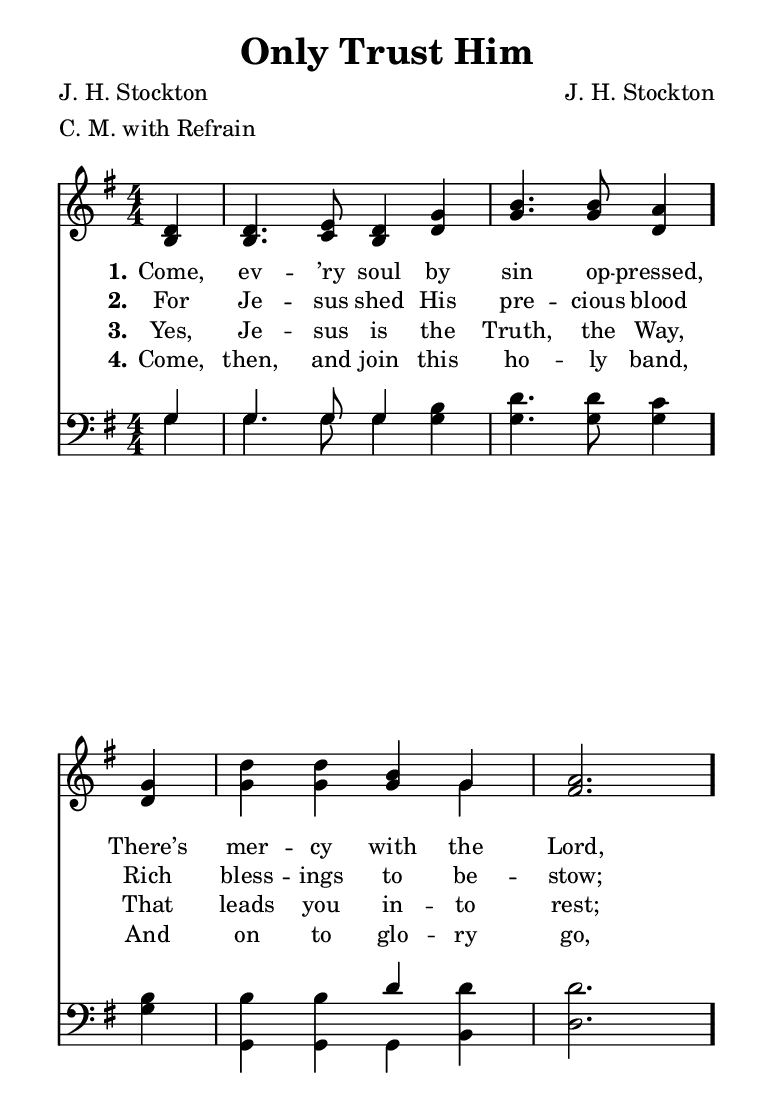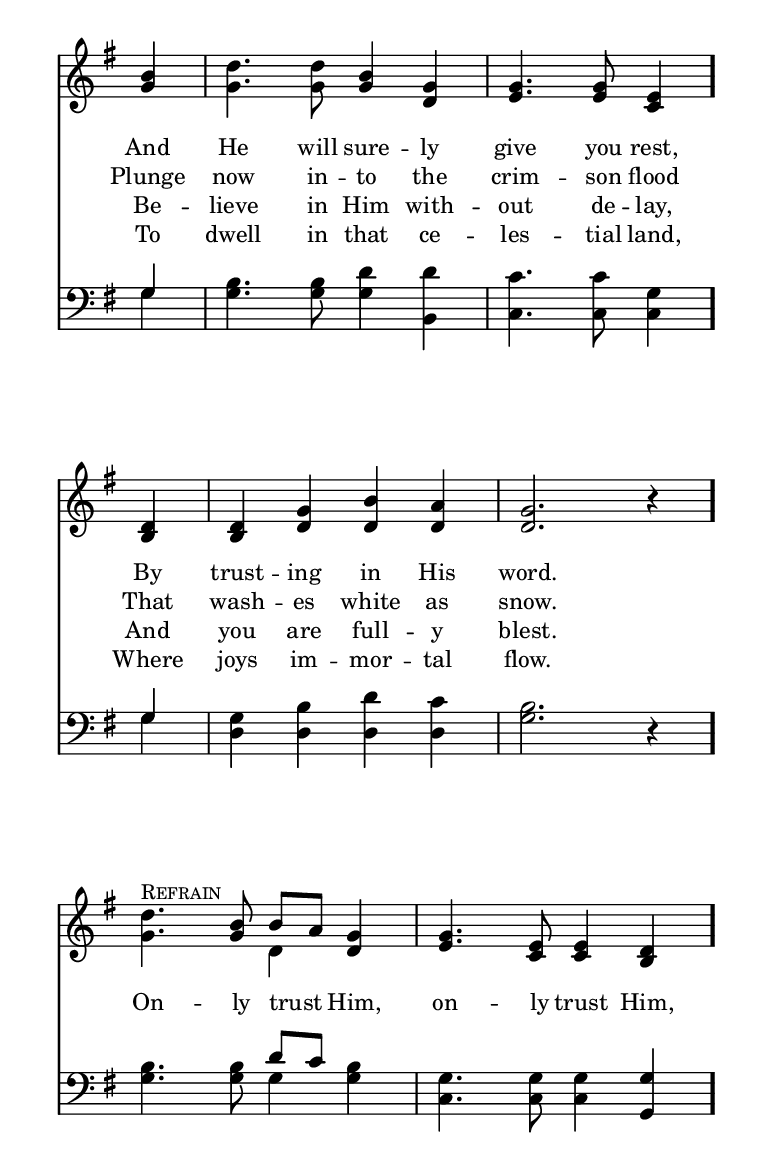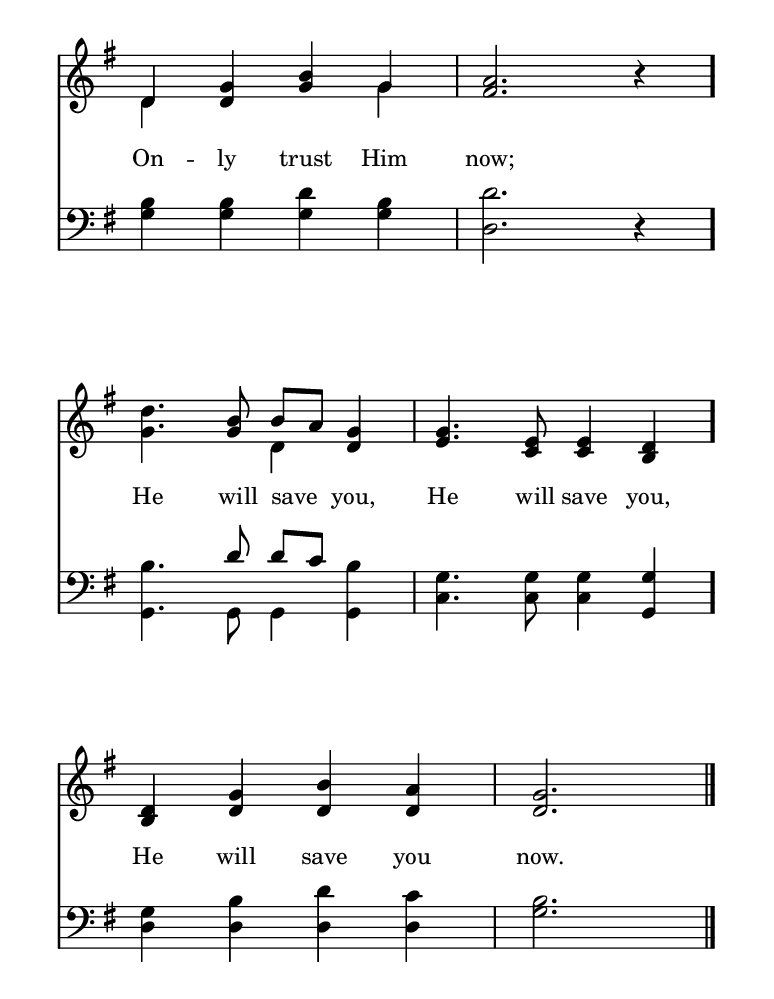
\include "common/global.ily"
\paper {
  \include "common/paper.ily"
}

\header{
  %gospel
  hymnnumber = "29"
  title = "Only Trust Him"
  tunename = ""
  meter = "C. M. with Refrain"
  poet = "J. H. Stockton"
  composer = "J. H. Stockton"
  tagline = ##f
}

% for fermata in MIDI
ta = { \tempo 4=90 }
tb = { \tempo 4=45 }

patternAA = { c4 | c4. c8 c4 c4 | c4. c8 c4 }

patternBA = { c4 | c4 c4 c4 c4 | c2. }
patternBB = { c4 | c4 c4 c4 c4 | c2. c4 }

patternCA = { c4. c8 c8[ c8] c4 | c4. c8 c4 c4 }
patternCB = { c4. c8 c4      c4 | c4. c8 c4 c4 }

patternDA = { c4 c4 c4 c4 | c2. c4 }

global = {
  \include "common/overrides.ily"
  \override Staff.TimeSignature.style = #'numbered
  \time 4/4
  \override Score.MetronomeMark.transparent = ##t % hide all fermata changes too
  \ta
  \key g \major
  \partial 4
  \autoBeamOff
}

notesSoprano = {
\global
\relative c' {

  \changePitch \patternAA { d | d e d g  | b b a }
  \changePitch \patternBA { g | d' d b g | a     }
  \changePitch \patternAA { b | d d b g  | g g e }
  \changePitch \patternBB { d | d g b a  | g r   }

  << s^\markup { \small \caps "Refrain" }
  \changePitch \patternCA { d' b b a g | g e e d } >>
  \changePitch \patternDA { d g b g    | a r     }
  \changePitch \patternCA { d b b a g  | g e e d }
  \changePitch \patternDA { d g b a    | g       }

  \bar "|."

}
}

notesAlto = {
\global
\relative e' {

  \changePitch \patternAA { b | b c b d | g g d }
  \changePitch \patternBA { d | g g g g | fis   }
  \changePitch \patternAA { g | g g g d | e e c }
  \changePitch \patternBB { b | b d d d | d r   }

  \changePitch \patternCB { g g d d | e c c b }
  \changePitch \patternDA { d d g g | fis r   }
  \changePitch \patternCB { g g d d | e c c b }
  \changePitch \patternDA { b d d d | d       }

}
}

notesTenor = {
\global
\relative a {

  \changePitch \patternAA { g  | g g g b | d d c }
  \changePitch \patternBA { b  | b b d d | d     }
  \changePitch \patternAA { g, | b b d d | c c g }
  \changePitch \patternBB { g  | g b d c | b r   }

  \changePitch \patternCA { b b d c b | g g g g }
  \changePitch \patternDA { b b d b   | d r     }
  \changePitch \patternCA { b d d c b | g g g g }
  \changePitch \patternDA { g b d c   | b       }

}
}

notesBass = {
\global
\relative f {

  \changePitch \patternAA { g  | g g g g  | g g g }
  \changePitch \patternBA { g  | g, g g b | d     }
  \changePitch \patternAA { g  | g g g b, | c c c }
  \changePitch \patternBB { g' | d d d d  | g r   }

  \changePitch \patternCB { g g g g  | c, c c g }
  \changePitch \patternDA { g' g g g | d r      }
  \changePitch \patternCB { g, g g g | c c c g  }
  \changePitch \patternDA { d' d d d | g        }

}
}

Refrain = \lyricmode {

On -- ly trust Him, on -- ly trust Him, \bar "."
On -- ly trust Him now; \bar "." \break
He will save you, He will save you, \bar "."
He will save you now. \bar "." \break

}

wordsA = \lyricmode {
\set stanza = "1."

Come, ev -- ’ry soul by sin op -- pressed, \bar "."
There’s mer -- cy with the Lord, \bar "." \break
And He will sure -- ly give you rest, \bar "."
By trust -- ing in His word. \bar "." \break

}

wordsB = \lyricmode {
\set stanza = "2."

For Je -- sus shed His pre -- cious blood
Rich bless -- ings to be -- stow;
Plunge now in -- to the crim -- son flood
That wash -- es white as snow.

\Refrain

}

wordsC = \lyricmode {
\set stanza = "3."

Yes, Je -- sus is the Truth, the Way,
That leads you in -- to rest;
Be -- lieve in Him with -- out de -- lay,
And you are full -- y blest.

}

wordsD = \lyricmode {
\set stanza = "4."

Come, then, and join this ho -- ly band,
And on to glo -- ry go,
To dwell in that ce -- les -- tial land,
Where joys im -- mor -- tal flow.

}

\score {
  \context ChoirStaff <<
    \context Staff = upper <<
      \set Staff.autoBeaming = ##f
      \set ChoirStaff.systemStartDelimiter = #'SystemStartBar
      \set ChoirStaff.printPartCombineTexts = ##f
      \partcombine #'(2 . 9) \notesSoprano \notesAlto
      \context NullVoice = sopranos { \voiceOne << \notesSoprano >> }
      \context NullVoice = altos { \voiceTwo << \notesAlto >> }
      \context Lyrics = one   \lyricsto sopranos \wordsA
      \context Lyrics = two   \lyricsto sopranos \wordsB
      \context Lyrics = three \lyricsto sopranos \wordsC
      \context Lyrics = four  \lyricsto sopranos \wordsD
      %\context Lyrics = five  \lyricsto sopranos \wordsE
    >>
    \context Staff = men <<
      \set Staff.autoBeaming = ##f
      \clef bass
      \set ChoirStaff.printPartCombineTexts = ##f
      \partcombine #'(2 . 9) \notesTenor \notesBass
      \context NullVoice = tenors { \voiceOne << \notesTenor >> }
      \context NullVoice = basses { \voiceTwo << \notesBass >> }
    >>
  >>
  \layout {
    \include "common/layout.ily"
  }
  \midi{
    \include "common/midi.ily"
  }
}

\version "2.19.49"  % necessary for upgrading to future LilyPond versions.

% vi:set et ts=2 sw=2 ai nocindent syntax=lilypond:
